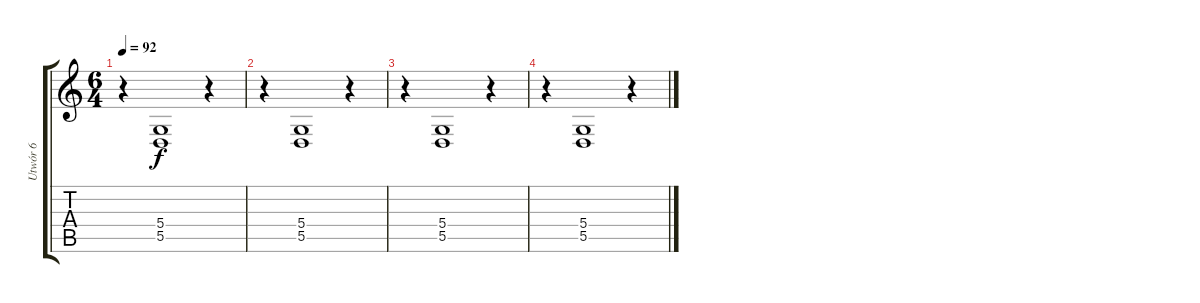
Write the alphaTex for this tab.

\track ("Utwór 6" "Utwór 6") {instrument reversecymbal}
\staff {score tabs}
\tuning (E4 B3 G3 D3 A2 E2) {hide}
\ts (6 4)
\tempo 92
\clef g2
\ks c
r.4{dy f} (5.4 5.5).1 r.4 |
r.4 (5.4 5.5).1 r.4 |
r.4 (5.4 5.5).1 r.4 |
r.4 (5.4 5.5).1 r.4
